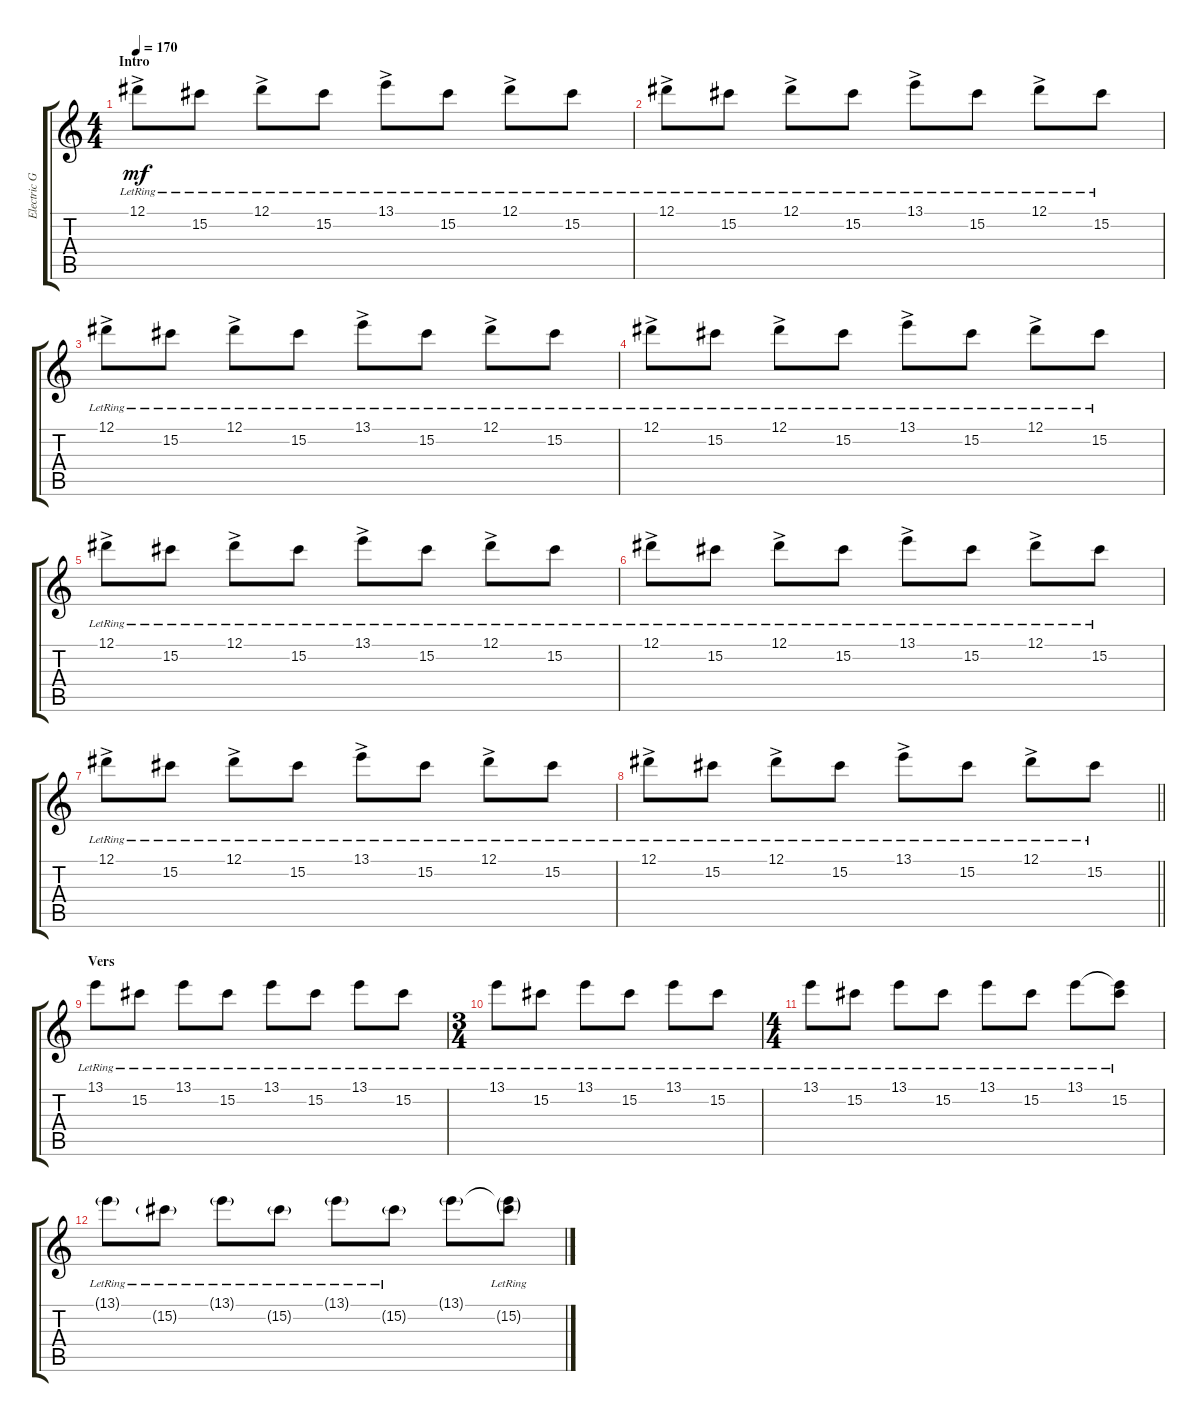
\track ("Electric Guitar (extra 2)" "Electric G") {instrument distortionguitar}
\staff {score tabs}
\tuning (Eb4 Bb3 Gb3 Db3 Ab2 Db2) {hide}
\ts (4 4)
\section ("" "Intro")
\tempo 170
\clef g2
\ks c
12.1{ac lr}.8{dy mf instrument distortionguitar} 15.2{lr}.8 12.1{ac lr}.8 15.2{lr}.8 13.1{ac lr}.8 15.2{lr}.8 12.1{ac lr}.8 15.2{lr}.8 |
12.1{ac lr}.8 15.2{lr}.8 12.1{ac lr}.8 15.2{lr}.8 13.1{ac lr}.8 15.2{lr}.8 12.1{ac lr}.8 15.2{lr}.8 |
12.1{ac lr}.8 15.2{lr}.8 12.1{ac lr}.8 15.2{lr}.8 13.1{ac lr}.8 15.2{lr}.8 12.1{ac lr}.8 15.2{lr}.8 |
12.1{ac lr}.8 15.2{lr}.8 12.1{ac lr}.8 15.2{lr}.8 13.1{ac lr}.8 15.2{lr}.8 12.1{ac lr}.8 15.2{lr}.8 |
12.1{ac lr}.8 15.2{lr}.8 12.1{ac lr}.8 15.2{lr}.8 13.1{ac lr}.8 15.2{lr}.8 12.1{ac lr}.8 15.2{lr}.8 |
12.1{ac lr}.8 15.2{lr}.8 12.1{ac lr}.8 15.2{lr}.8 13.1{ac lr}.8 15.2{lr}.8 12.1{ac lr}.8 15.2{lr}.8 |
12.1{ac lr}.8 15.2{lr}.8 12.1{ac lr}.8 15.2{lr}.8 13.1{ac lr}.8 15.2{lr}.8 12.1{ac lr}.8 15.2{lr}.8 |
\barLineRight lightlight
12.1{ac lr}.8 15.2{lr}.8 12.1{ac lr}.8 15.2{lr}.8 13.1{ac lr}.8 15.2{lr}.8 12.1{ac lr}.8 15.2{lr}.8 |
\section ("" "Vers")
13.1{lr}.8 15.2{lr}.8 13.1{lr}.8 15.2{lr}.8 13.1{lr}.8 15.2{lr}.8 13.1{lr}.8 15.2{lr}.8 |
\ts (3 4)
13.1{lr}.8 15.2{lr}.8 13.1{lr}.8 15.2{lr}.8 13.1{lr}.8 15.2{lr}.8 |
\ts (4 4)
13.1{lr}.8 15.2{lr}.8 13.1{lr}.8 15.2{lr}.8 13.1{lr}.8 15.2{lr}.8 13.1{lr}.8 (13.1{lr t} 15.2{lr}).8 |
13.1{g lr}.8 15.2{g lr}.8 13.1{g lr}.8 15.2{g lr}.8 13.1{g lr}.8 15.2{g lr}.8 13.1{g}.8 (13.1{g lr t} 15.2{g}).8
